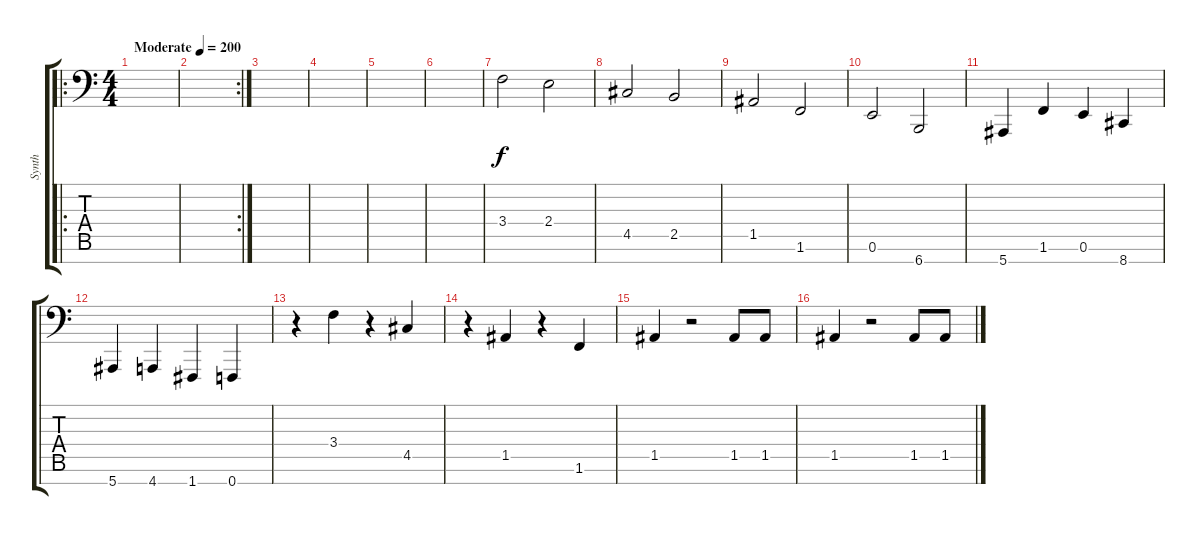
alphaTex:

\track ("Synth" "Synth") {instrument oboe}
\staff {score tabs}
\tuning (E4 B3 G3 D3 A2 E2 F1) {hide}
\ro
\ts (4 4)
\tempo (200 "Moderate")
\clef f4
\ks c
|
\rc 2
|
|
|
|
|
3.4.2 2.4.2 |
4.5.2 2.5.2 |
1.5.2 1.6.2 |
0.6.2 6.7.2 |
5.7.4 1.6.4 0.6.4 8.7.4 |
5.7.4 4.7.4 1.7.4 0.7.4 |
r.4 3.4.4 r.4 4.5.4 |
r.4 1.5.4 r.4 1.6.4 |
1.5.4 r.2 1.5.8 1.5.8 |
1.5.4 r.2 1.5.8 1.5.8
